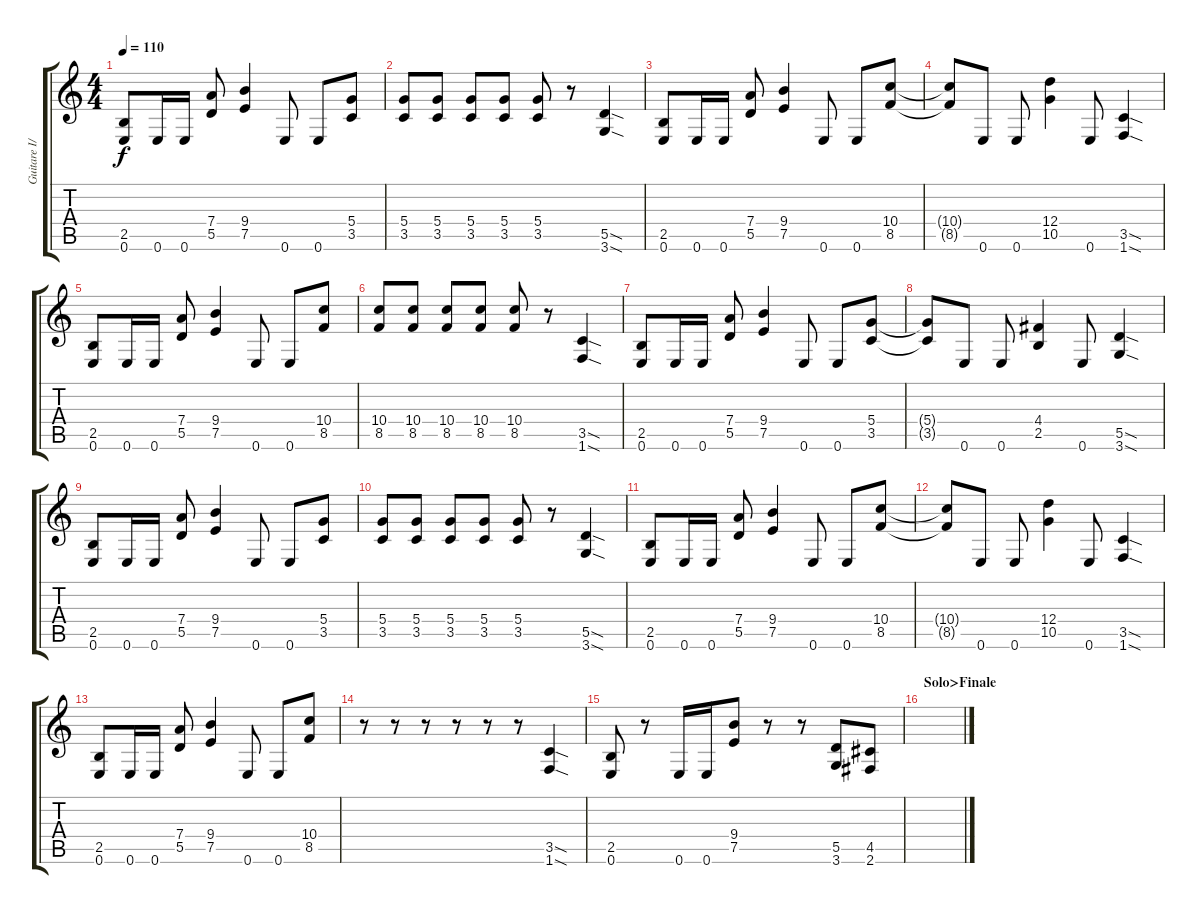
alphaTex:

\track ("Guitare I/Solo (finale)" "Guitare I/") {instrument distortionguitar}
\staff {score tabs}
\tuning (E4 B3 G3 D3 A2 E2) {hide}
\ts (4 4)
\tempo 110
\clef g2
\ks c
(2.5 0.6).8{dy f volume 13 instrument distortionguitar} 0.6.16 0.6.16 (7.4 5.5).8 (9.4 7.5).4 0.6.8 0.6.8 (5.4 3.5).8 |
(5.4 3.5).8 (5.4 3.5).8 (5.4 3.5).8 (5.4 3.5).8 (5.4 3.5).8 r.8 (5.5{sod} 3.6{sod}).4 |
(2.5 0.6).8{volume 13 instrument distortionguitar} 0.6.16 0.6.16 (7.4 5.5).8 (9.4 7.5).4 0.6.8 0.6.8 (10.4 8.5).8 |
(10.4{t} 8.5{t}).8 0.6.8 0.6.8 (12.4 10.5).4 0.6.8 (3.5{sod} 1.6{sod}).4 |
(2.5 0.6).8{volume 13 instrument distortionguitar} 0.6.16 0.6.16 (7.4 5.5).8 (9.4 7.5).4 0.6.8 0.6.8 (10.4 8.5).8 |
(10.4 8.5).8 (10.4 8.5).8 (10.4 8.5).8 (10.4 8.5).8 (10.4 8.5).8 r.8 (3.5{sod} 1.6{sod}).4 |
(2.5 0.6).8{volume 13 instrument distortionguitar} 0.6.16 0.6.16 (7.4 5.5).8 (9.4 7.5).4 0.6.8 0.6.8 (5.4 3.5).8 |
(5.4{t} 3.5{t}).8 0.6.8 0.6.8 (4.4 2.5).4 0.6.8 (5.5{sod} 3.6{sod}).4 |
(2.5 0.6).8{volume 13 instrument distortionguitar} 0.6.16 0.6.16 (7.4 5.5).8 (9.4 7.5).4 0.6.8 0.6.8 (5.4 3.5).8 |
(5.4 3.5).8 (5.4 3.5).8 (5.4 3.5).8 (5.4 3.5).8 (5.4 3.5).8 r.8 (5.5{sod} 3.6{sod}).4 |
(2.5 0.6).8{volume 13 instrument distortionguitar} 0.6.16 0.6.16 (7.4 5.5).8 (9.4 7.5).4 0.6.8 0.6.8 (10.4 8.5).8 |
(10.4{t} 8.5{t}).8 0.6.8 0.6.8 (12.4 10.5).4 0.6.8 (3.5{sod} 1.6{sod}).4 |
(2.5 0.6).8{volume 13 instrument distortionguitar} 0.6.16 0.6.16 (7.4 5.5).8 (9.4 7.5).4 0.6.8 0.6.8 (10.4 8.5).8 |
r.8 r.8 r.8 r.8 r.8 r.8 (3.5{sod} 1.6{sod}).4 |
(2.5 0.6).8 r.8 0.6.16 0.6.16 (9.4 7.5).8 r.8 r.8 (5.5 3.6).8 (4.5 2.6).8 |
\section ("" "Solo>Finale")
